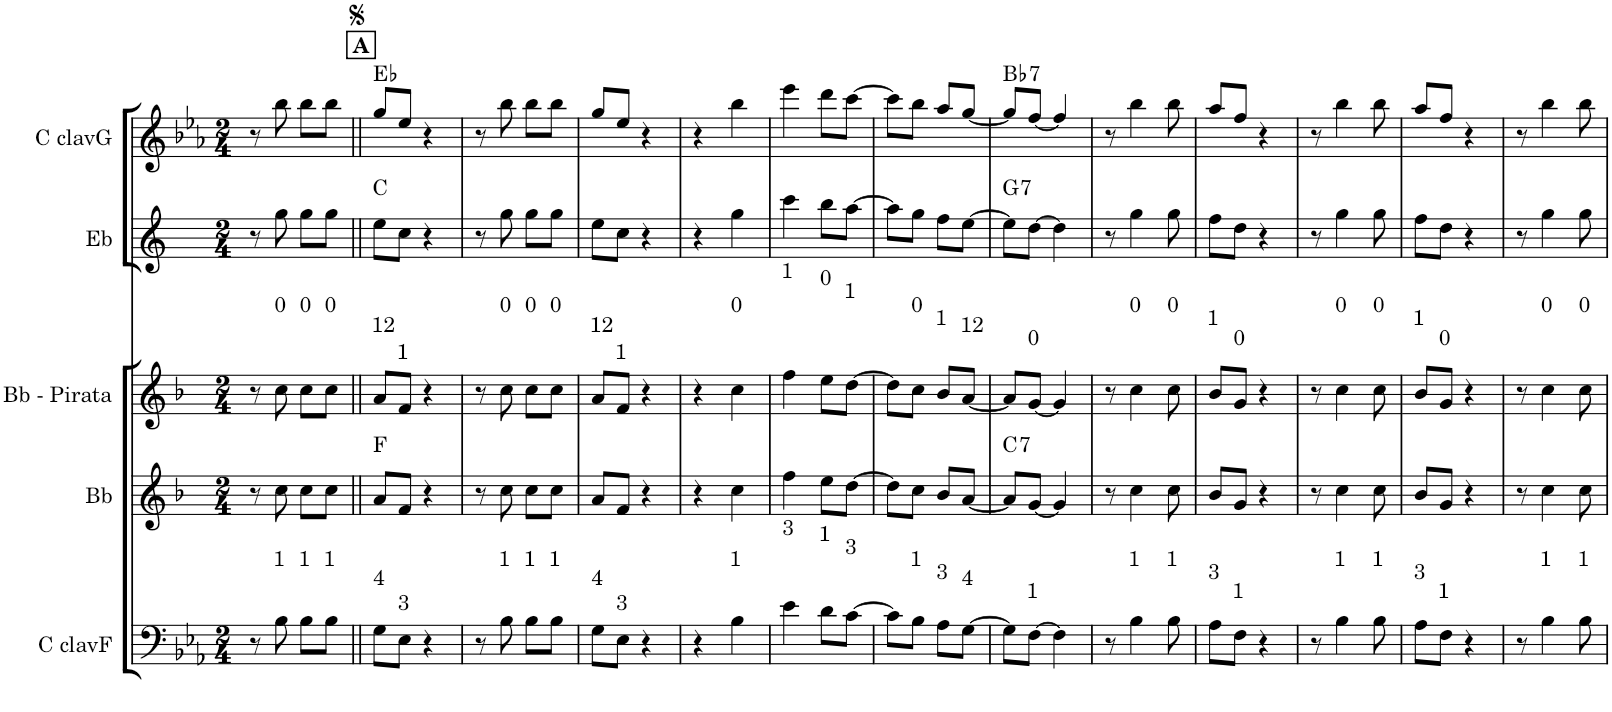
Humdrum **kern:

**kern	**kern	**harte	**kern	**kern	**harte	**kern	**harte
*part5	*part4	*part4	*part3	*part2	*part2	*part1	*part1
*staff5	*staff4	*	*staff3	*staff2	*	*staff1	*
*I"C clavF	*I"Bb	*	*I"Bb - Pirata	*I"Eb	*	*I"C clavG	*
*clefF4	*clefG2	*	*clefG2	*clefG2	*	*clefG2	*
*	*Trd1c2	*	*Trd1c2	*Trd5c9	*	*	*
*k[b-e-a-]	*k[b-]	*	*k[b-]	*k[]	*	*k[b-e-a-]	*
*E-:	*F:	*	*F:	*	*	*E-:	*
*M2/4	*M2/4	*	*M2/4	*M2/4	*	*M2/4	*
=1	=1	=1	=1	=1	=1	=1	=1
8r	8r	.	8r	8r	.	8r	.
!	!	!	!LO:TX:a:t=0	!	!	!	!
!LO:TX:a:t=1	!	!	!	!	!	!	!
8B-\	8cc\	.	8cc\	8gg\	.	8bb-\	.
!	!	!	!LO:TX:a:t=0	!	!	!	!
!LO:TX:a:t=1	!	!	!	!	!	!	!
8B-\L	8cc\L	.	8cc\L	8gg\L	.	8bb-\L	.
!	!	!	!LO:TX:a:t=0	!	!	!	!
!LO:TX:a:t=1	!	!	!	!	!	!	!
8B-\J	8cc\J	.	8cc\J	8gg\J	.	8bb-\J	.
!!LO:REH:place=s1:a:B:cj:t=A
=2||	=2||	=2||	=2||	=2||	=2||	=2||	=2||
!	!	!	!LO:TX:a:t=12	!	!	!	!
!LO:TX:a:t=4	!	!	!	!	!	!	!
8G\L	8a/L	F:maj	8a/L	8ee\L	C:maj	8gg/L	Eb:maj
!	!	!	!LO:TX:a:t=1	!	!	!	!
!LO:TX:a:t=3	!	!	!	!	!	!	!
8E-\J	8f/J	.	8f/J	8cc\J	.	8ee-/J	.
4r	4r	.	4r	4r	.	4r	.
=3	=3	=3	=3	=3	=3	=3	=3
8r	8r	.	8r	8r	.	8r	.
!	!	!	!LO:TX:a:t=0	!	!	!	!
!LO:TX:a:t=1	!	!	!	!	!	!	!
8B-\	8cc\	.	8cc\	8gg\	.	8bb-\	.
!	!	!	!LO:TX:a:t=0	!	!	!	!
!LO:TX:a:t=1	!	!	!	!	!	!	!
8B-\L	8cc\L	.	8cc\L	8gg\L	.	8bb-\L	.
!	!	!	!LO:TX:a:t=0	!	!	!	!
!LO:TX:a:t=1	!	!	!	!	!	!	!
8B-\J	8cc\J	.	8cc\J	8gg\J	.	8bb-\J	.
=4	=4	=4	=4	=4	=4	=4	=4
!	!	!	!LO:TX:a:t=12	!	!	!	!
!LO:TX:a:t=4	!	!	!	!	!	!	!
8G\L	8a/L	.	8a/L	8ee\L	.	8gg/L	.
!	!	!	!LO:TX:a:t=1	!	!	!	!
!LO:TX:a:t=3	!	!	!	!	!	!	!
8E-\J	8f/J	.	8f/J	8cc\J	.	8ee-/J	.
4r	4r	.	4r	4r	.	4r	.
=5	=5	=5	=5	=5	=5	=5	=5
4r	4r	.	4r	4r	.	4r	.
!	!	!	!LO:TX:a:t=0	!	!	!	!
!LO:TX:a:t=1	!	!	!	!	!	!	!
4B-\	4cc\	.	4cc\	4gg\	.	4bb-\	.
=6	=6	=6	=6	=6	=6	=6	=6
!	!	!	!LO:TX:a:t=1	!	!	!	!
!LO:TX:a:t=3	!	!	!	!	!	!	!
4e-\	4ff\	.	4ff\	4ccc\	.	4eee-\	.
!	!	!	!LO:TX:a:t=0	!	!	!	!
!LO:TX:a:t=1	!	!	!	!	!	!	!
8d\L	8ee\L	.	8ee\L	8bb\L	.	8ddd\L	.
!	!	!	!LO:TX:a:t=1	!	!	!	!
!LO:TX:a:t=3	!	!	!	!	!	!	!
[>8c\J	[>8dd\J	.	[>8dd\J	[>8aa\J	.	[>8ccc\J	.
=7	=7	=7	=7	=7	=7	=7	=7
8c\L]	8dd\L]	.	8dd\L]	8aa\L]	.	8ccc\L]	.
!	!	!	!LO:TX:a:t=0	!	!	!	!
!LO:TX:a:t=1	!	!	!	!	!	!	!
8B-\J	8cc\J	.	8cc\J	8gg\J	.	8bb-\J	.
!	!	!	!LO:TX:a:t=1	!	!	!	!
!LO:TX:a:t=3	!	!	!	!	!	!	!
8A-\L	8b-/L	.	8b-/L	8ff\L	.	8aa-/L	.
!	!	!	!LO:TX:a:t=12	!	!	!	!
!LO:TX:a:t=4	!	!	!	!	!	!	!
[>8G\J	[<8a/J	.	[<8a/J	[>8ee\J	.	[<8gg/J	.
=8	=8	=8	=8	=8	=8	=8	=8
!	!	!LO:H:kt=7	!	!	!LO:H:kt=7	!	!LO:H:kt=7
8G\L]	8a/L]	C:7	8a/L]	8ee\L]	G:7	8gg/L]	Bb:7
!	!	!	!LO:TX:a:t=0	!	!	!	!
!LO:TX:a:t=1	!	!	!	!	!	!	!
[>8F\J	[<8g/J	.	[<8g/J	[>8dd\J	.	[<8ff/J	.
4F\]	4g/]	.	4g/]	4dd\]	.	4ff/]	.
=9	=9	=9	=9	=9	=9	=9	=9
8r	8r	.	8r	8r	.	8r	.
!	!	!	!LO:TX:a:t=0	!	!	!	!
!LO:TX:a:t=1	!	!	!	!	!	!	!
4B-\	4cc\	.	4cc\	4gg\	.	4bb-\	.
!	!	!	!LO:TX:a:t=0	!	!	!	!
!LO:TX:a:t=1	!	!	!	!	!	!	!
8B-\	8cc\	.	8cc\	8gg\	.	8bb-\	.
=10	=10	=10	=10	=10	=10	=10	=10
!	!	!	!LO:TX:a:t=1	!	!	!	!
!LO:TX:a:t=3	!	!	!	!	!	!	!
8A-\L	8b-/L	.	8b-/L	8ff\L	.	8aa-/L	.
!	!	!	!LO:TX:a:t=0	!	!	!	!
!LO:TX:a:t=1	!	!	!	!	!	!	!
8F\J	8g/J	.	8g/J	8dd\J	.	8ff/J	.
4r	4r	.	4r	4r	.	4r	.
=11	=11	=11	=11	=11	=11	=11	=11
8r	8r	.	8r	8r	.	8r	.
!	!	!	!LO:TX:a:t=0	!	!	!	!
!LO:TX:a:t=1	!	!	!	!	!	!	!
4B-\	4cc\	.	4cc\	4gg\	.	4bb-\	.
!	!	!	!LO:TX:a:t=0	!	!	!	!
!LO:TX:a:t=1	!	!	!	!	!	!	!
8B-\	8cc\	.	8cc\	8gg\	.	8bb-\	.
=12	=12	=12	=12	=12	=12	=12	=12
!	!	!	!LO:TX:a:t=1	!	!	!	!
!LO:TX:a:t=3	!	!	!	!	!	!	!
8A-\L	8b-/L	.	8b-/L	8ff\L	.	8aa-/L	.
!	!	!	!LO:TX:a:t=0	!	!	!	!
!LO:TX:a:t=1	!	!	!	!	!	!	!
8F\J	8g/J	.	8g/J	8dd\J	.	8ff/J	.
4r	4r	.	4r	4r	.	4r	.
=13	=13	=13	=13	=13	=13	=13	=13
8r	8r	.	8r	8r	.	8r	.
!	!	!	!LO:TX:a:t=0	!	!	!	!
!LO:TX:a:t=1	!	!	!	!	!	!	!
4B-\	4cc\	.	4cc\	4gg\	.	4bb-\	.
!	!	!	!LO:TX:a:t=0	!	!	!	!
!LO:TX:a:t=1	!	!	!	!	!	!	!
8B-\	8cc\	.	8cc\	8gg\	.	8bb-\	.
=	=	=	=	=	=	=	=
*-	*-	*-	*-	*-	*-	*-	*-
